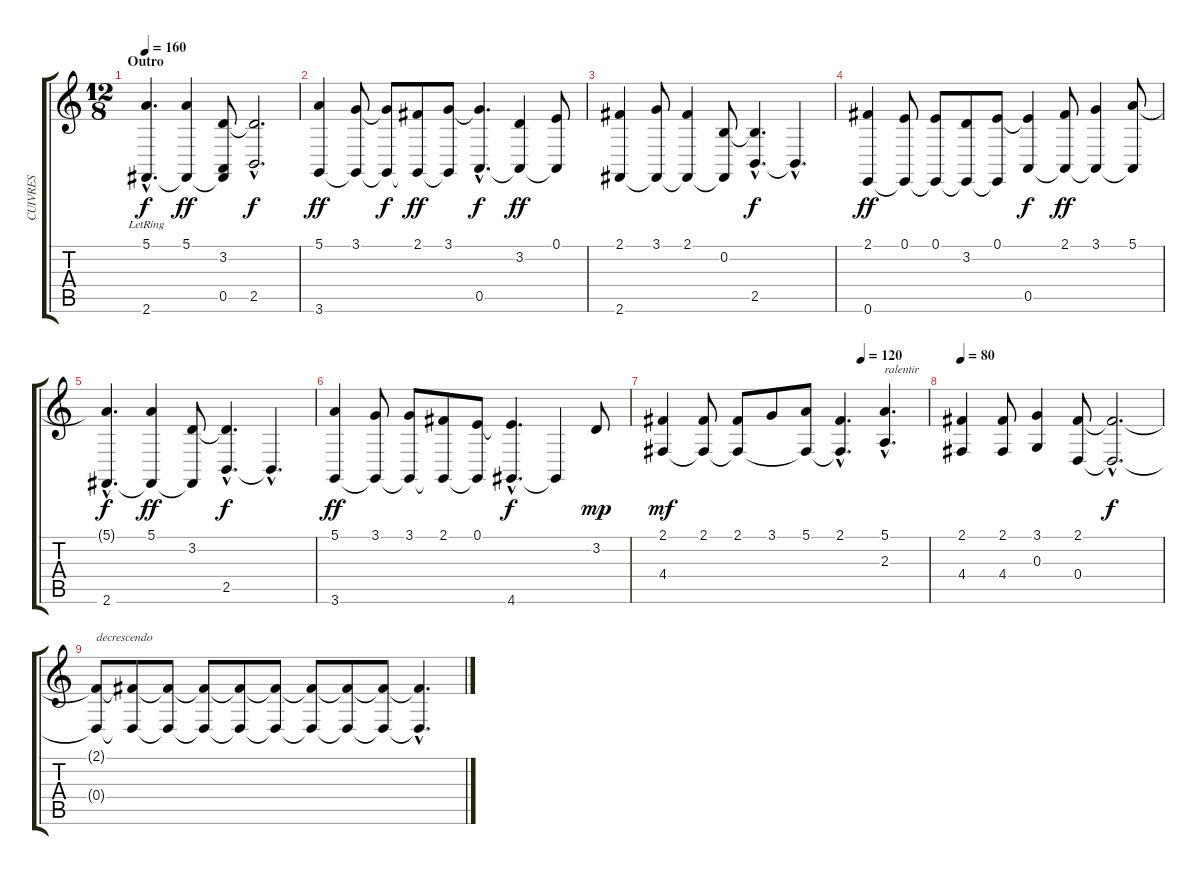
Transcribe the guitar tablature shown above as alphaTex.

\track ("CUIVRES" "CUIVRES") {instrument trombone}
\staff {score tabs}
\tuning (E4 B3 G3 D3 A2 E2) {hide}
\ts (12 8)
\section ("" "Outro")
\tempo 160
\clef g2
\ks c
(5.1{hac t} 2.6{hac lr}).4{d dy f} (5.1 2.6{t}).4{dy ff} (3.2 0.5 2.6{t}).8 (3.2{hac t} 2.5{hac}).2{d dy f} |
(5.1 3.6).4{dy ff} (3.1 3.6{t}).8 (3.1{t} 3.6{t}).8{dy f} (2.1 3.6{t}).8{dy ff} (3.1 3.6{t}).8 (3.1{hac t} 0.5{hac}).4{d dy f} (3.2 0.5{t}).4{dy ff} (0.1 0.5{t}).8 |
(2.1 2.6).4 (3.1 2.6{t}).8 (2.1 2.6{t}).4 (0.2 2.6{t}).8 (0.2{hac t} 2.5{hac}).4{d dy f} 2.5{hac t}.4{d} |
(2.1 0.6).4{dy ff} (0.1 0.6{t}).8 (0.1 0.6{t}).8 (3.2 0.6{t}).8 (0.1 0.6{t}).8 (0.1{t} 0.5).4{dy f} (2.1 0.5{t}).8{dy ff} (3.1 0.5{t}).4 (5.1 0.5{t}).8 |
(5.1{hac t} 2.6{hac}).4{d dy f} (5.1 2.6{t}).4{dy ff} (3.2 2.6{t}).8 (3.2{hac t} 2.5{hac}).4{d dy f} 2.5{hac t}.4{d} |
(5.1 3.6).4{dy ff} (3.1 3.6{t}).8 (3.1 3.6{t}).8 (2.1 3.6{t}).8 (0.1 3.6{t}).8 (0.1{hac t} 4.6{hac}).4{d dy f} 4.6{t}.4 3.2.8{dy mp} |
\tempo (120 0.75)
(2.1 4.4).4{dy mf} (2.1 4.4{t}).8 (2.1 4.4{t}).8 3.1.8 (5.1 4.4{t}).8 (2.1{hac} 4.4{hac t}).4{d} (5.1{hac} 2.3{hac}).4{d txt "ralentir"} |
\tempo 80
(2.1 4.4).4 (2.1 4.4).8 (3.1 0.3).4 (2.1 0.4).8 (2.1{hac t} 0.4{hac t}).2{d dy f} |
(2.1{t} 0.4{t}).8{txt "decrescendo" volume 9} (2.1{t} 0.4{t}).8{volume 8} (2.1{t} 0.4{t}).8{volume 7} (2.1{t} 0.4{t}).8{volume 6} (2.1{t} 0.4{t}).8{volume 5} (2.1{t} 0.4{t}).8{volume 4} (2.1{t} 0.4{t}).8{volume 3} (2.1{t} 0.4{t}).8{volume 2} (2.1{t} 0.4{t}).8{volume 1} (2.1{hac t} 0.4{hac t}).4{d volume 0}
